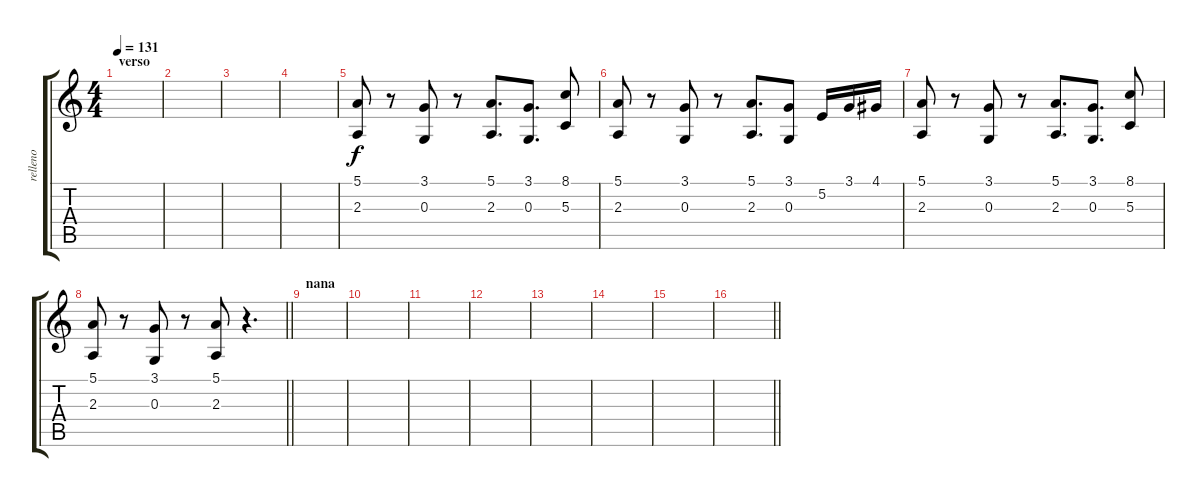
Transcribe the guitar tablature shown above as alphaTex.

\track ("relleno" "relleno") {instrument trumpet}
\staff {score tabs}
\tuning (E4 B3 G3 D3 A2 E2) {hide}
\ts (4 4)
\section ("" "verso")
\tempo 131
\clef g2
\ks c
|
|
|
|
(5.1 2.3).8 r.8 (3.1 0.3).8 r.8 (5.1 2.3).8{d} (3.1 0.3).8{d} (8.1 5.3).8 |
(5.1 2.3).8 r.8 (3.1 0.3).8 r.8 (5.1 2.3).8{d} (3.1 0.3).8 5.2.16 3.1.16 4.1.16 |
(5.1 2.3).8 r.8 (3.1 0.3).8 r.8 (5.1 2.3).8{d} (3.1 0.3).8{d} (8.1 5.3).8 |
\barLineRight lightlight
(5.1 2.3).8 r.8 (3.1 0.3).8 r.8 (5.1 2.3).8 r.4{d} |
\section ("" "nana")
|
|
|
|
|
|
|
\barLineRight lightlight
